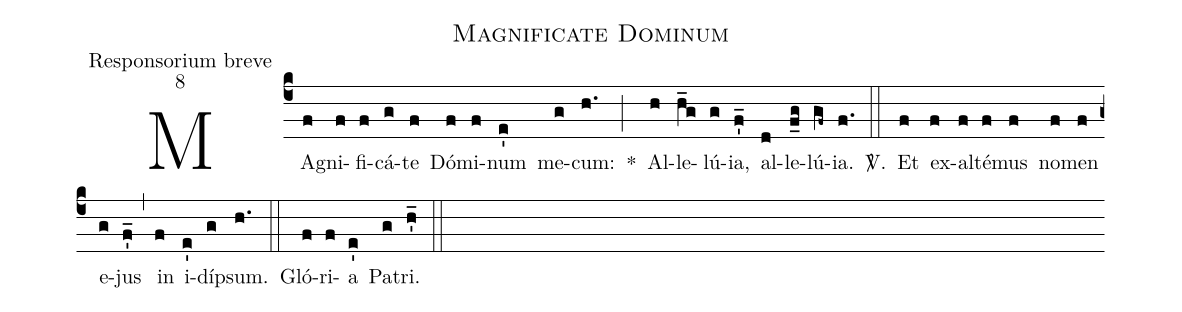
name:Magnificate Dominum;
office-part:Responsorium breve;
mode:8;
%%
(c4) MA(f)gni(f)fi(f)cá(g)te(f) Dó(f)mi(f)num(e') me(g)cum:(h.) *(;) Al(h)le(h_g)lú(g)ia,(f'_) al(d)le(f_g)lú(gf~)ia.(f.) <sp>V/</sp>.(::) Et(f) ex(f)al(f)té(f)mus(f) no(f)men(f) e(g)jus(f'_) (,) in(f) i(e')dí(g)psum.(h.) (::) Gló(f)ri(f)a(e') Pa(g)tri.(h'_) (::)
